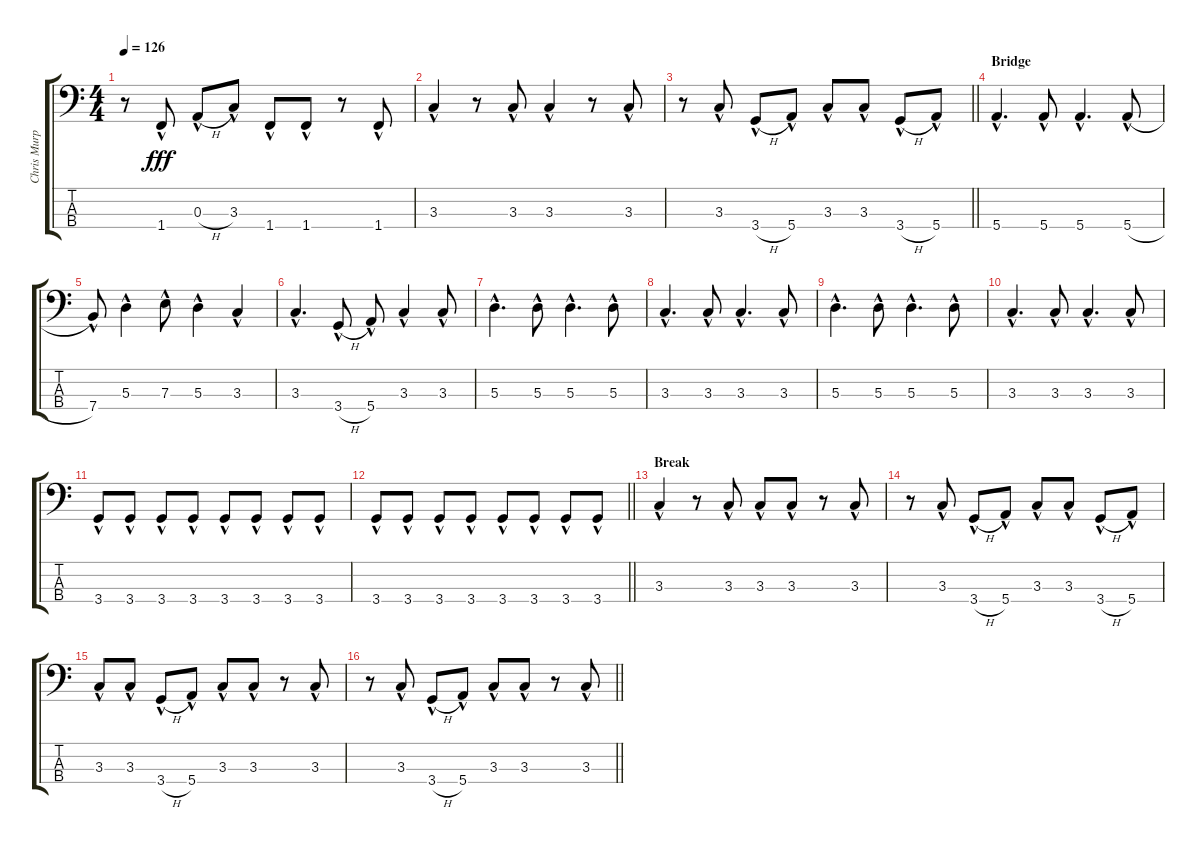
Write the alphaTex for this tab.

\track ("Chris Murphy" "Chris Murp") {instrument electricbassfinger}
\staff {score tabs}
\tuning (G2 D2 A1 E1) {hide}
\ts (4 4)
\tempo 126
\clef f4
\ks c
r.8{dy fff} 1.4{hac}.8 0.3{h hac}.8 3.3{hac}.8 1.4{hac}.8 1.4{hac}.8 r.8 1.4{hac}.8 |
3.3{hac}.4 r.8 3.3{hac}.8 3.3{hac}.4 r.8 3.3{hac}.8 |
\barLineRight lightlight
r.8 3.3{hac}.8 3.4{h hac}.8 5.4{hac}.8 3.3{hac}.8 3.3{hac}.8 3.4{h hac}.8 5.4{hac}.8 |
\section ("" "Bridge")
5.4{hac}.4{d} 5.4{hac}.8 5.4{hac}.4{d} 5.4{h hac}.8 |
7.4{hac}.8 5.3{hac}.4 7.3{hac}.8 5.3{hac}.4 3.3{hac}.4 |
3.3{hac}.4{d} 3.4{h hac}.8 5.4{hac}.8 3.3{hac}.4 3.3{hac}.8 |
5.3{hac}.4{d} 5.3{hac}.8 5.3{hac}.4{d} 5.3{hac}.8 |
3.3{hac}.4{d} 3.3{hac}.8 3.3{hac}.4{d} 3.3{hac}.8 |
5.3{hac}.4{d} 5.3{hac}.8 5.3{hac}.4{d} 5.3{hac}.8 |
3.3{hac}.4{d} 3.3{hac}.8 3.3{hac}.4{d} 3.3{hac}.8 |
3.4{hac}.8 3.4{hac}.8 3.4{hac}.8 3.4{hac}.8 3.4{hac}.8 3.4{hac}.8 3.4{hac}.8 3.4{hac}.8 |
\barLineRight lightlight
3.4{hac}.8 3.4{hac}.8 3.4{hac}.8 3.4{hac}.8 3.4{hac}.8 3.4{hac}.8 3.4{hac}.8 3.4{hac}.8 |
\section ("" "Break")
3.3{hac}.4 r.8 3.3{hac}.8 3.3{hac}.8 3.3{hac}.8 r.8 3.3{hac}.8 |
r.8 3.3{hac}.8 3.4{h hac}.8 5.4{hac}.8 3.3{hac}.8 3.3{hac}.8 3.4{h hac}.8 5.4{hac}.8 |
3.3{hac}.8 3.3{hac}.8 3.4{h hac}.8 5.4{hac}.8 3.3{hac}.8 3.3{hac}.8 r.8 3.3{hac}.8 |
\barLineRight lightlight
r.8 3.3{hac}.8 3.4{h hac}.8 5.4{hac}.8 3.3{hac}.8 3.3{hac}.8 r.8 3.3{hac}.8
